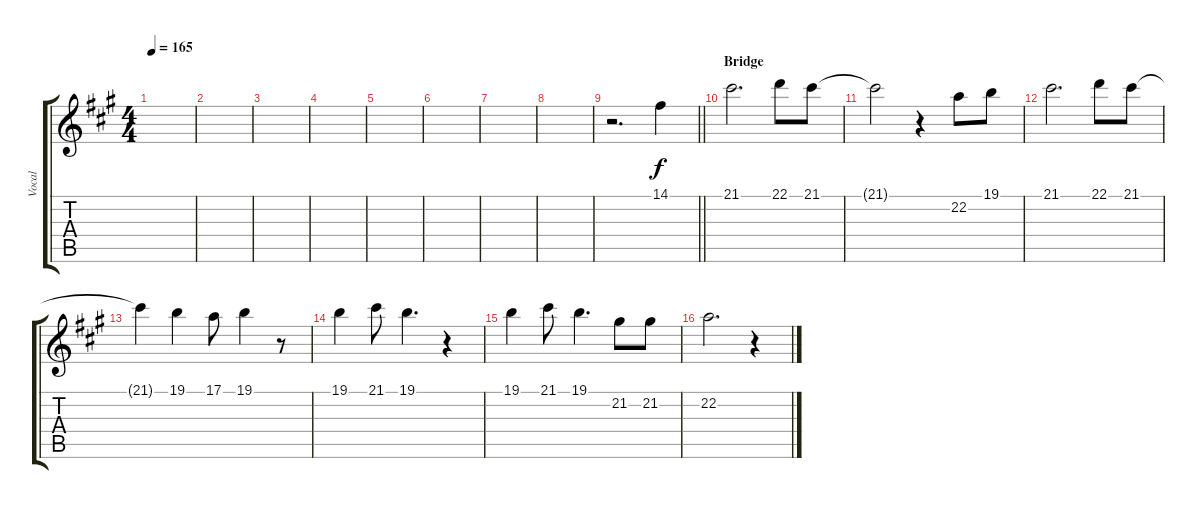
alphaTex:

\track ("Vocal" "Vocal") {instrument altosax}
\staff {score tabs}
\tuning (E4 B3 G3 D3 A2 E2) {hide}
\ts (4 4)
\tempo 165
\clef g2
\ks a
|
|
|
|
|
|
|
|
\barLineRight lightlight
r.2{d} 14.1.4 |
\section ("" "Bridge")
21.1.2{d} 22.1.8 21.1.8 |
21.1{t}.2 r.4 22.2.8 19.1.8 |
21.1.2{d} 22.1.8 21.1.8 |
21.1{t}.4 19.1.4 17.1.8 19.1.4 r.8 |
19.1.4 21.1.8 19.1.4{d} r.4 |
19.1.4 21.1.8 19.1.4{d} 21.2.8 21.2.8 |
22.2.2{d} r.4
